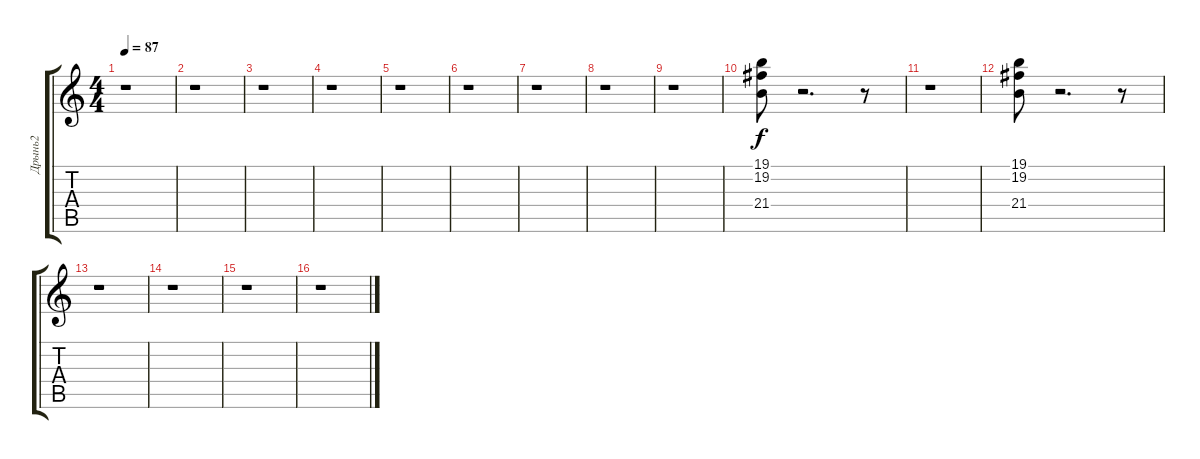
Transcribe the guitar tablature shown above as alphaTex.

\track ("Дрынь2" "Дрынь2") {instrument orchestrahit}
\staff {score tabs}
\tuning (E4 B3 G3 D3 A2 E2) {hide}
\ts (4 4)
\tempo 87
\clef g2
\ks c
r.1{dy f} |
r.1 |
r.1 |
r.1 |
r.1 |
r.1 |
r.1 |
r.1 |
r.1 |
(19.1 19.2 21.4).8 r.2{d} r.8 |
r.1 |
(19.1 19.2 21.4).8 r.2{d} r.8 |
r.1 |
r.1 |
r.1 |
r.1
